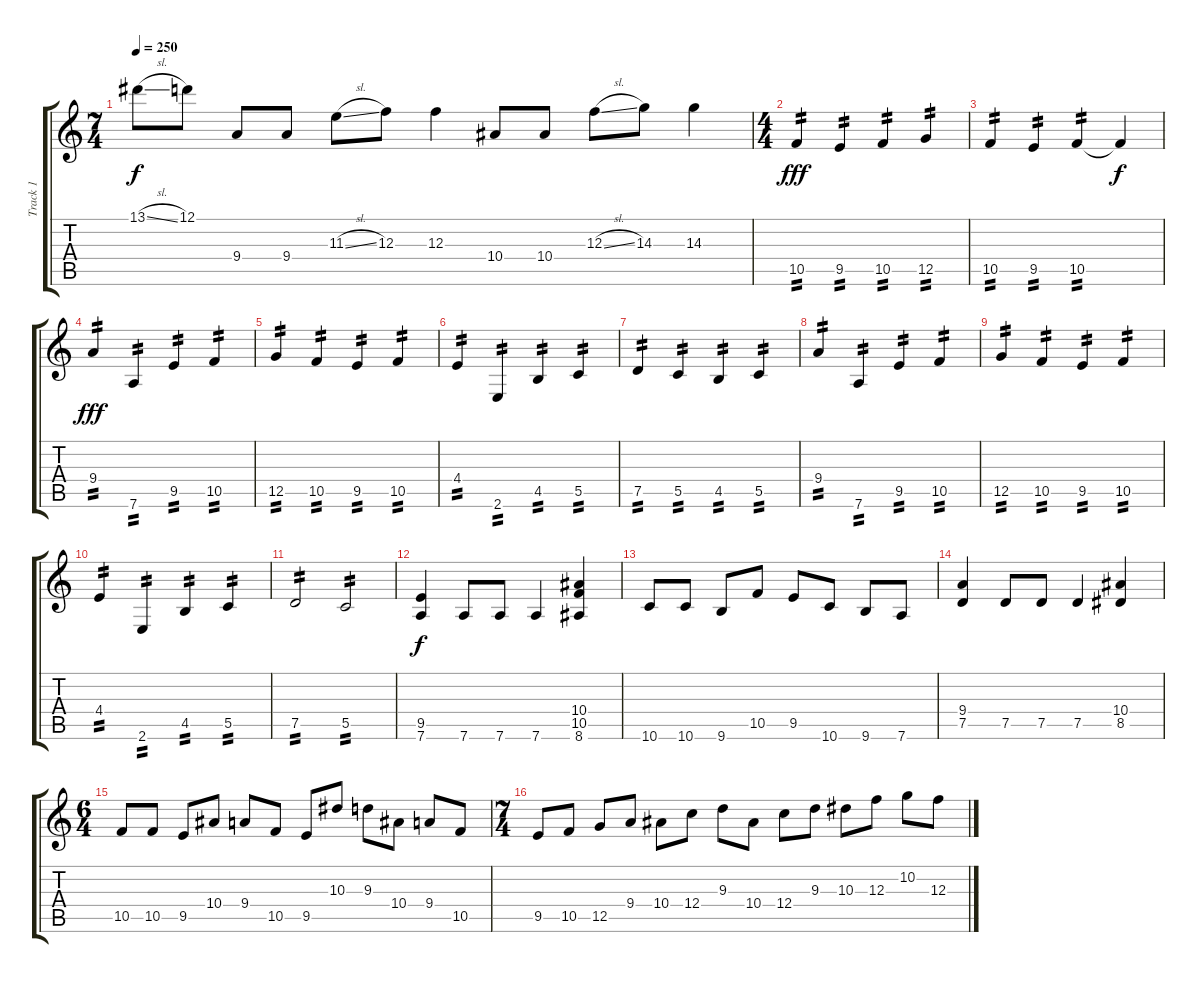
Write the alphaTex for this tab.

\track ("Track 1" "Track 1") {instrument distortionguitar}
\staff {score tabs}
\tuning (D4 A3 F3 C3 G2 D2) {hide}
\ts (7 4)
\tempo 250
\clef g2
\ks c
13.1{sl}.8{dy f} 12.1.8 9.4.8 9.4.8 11.3{sl}.8 12.3.8 12.3.4 10.4.8 10.4.8 12.3{sl}.8 14.3.8 14.3.4 |
\ts (4 4)
10.5.4{tp 2 dy fff} 9.5.4{tp 2} 10.5.4{tp 2} 12.5.4{tp 2} |
10.5.4{tp 2} 9.5.4{tp 2} 10.5.4{tp 2} 10.5{t}.4{dy f} |
9.4.4{tp 2 dy fff} 7.6.4{tp 2} 9.5.4{tp 2} 10.5.4{tp 2} |
12.5.4{tp 2} 10.5.4{tp 2} 9.5.4{tp 2} 10.5.4{tp 2} |
4.4.4{tp 2} 2.6.4{tp 2} 4.5.4{tp 2} 5.5.4{tp 2} |
7.5.4{tp 2} 5.5.4{tp 2} 4.5.4{tp 2} 5.5.4{tp 2} |
9.4.4{tp 2} 7.6.4{tp 2} 9.5.4{tp 2} 10.5.4{tp 2} |
12.5.4{tp 2} 10.5.4{tp 2} 9.5.4{tp 2} 10.5.4{tp 2} |
4.4.4{tp 2} 2.6.4{tp 2} 4.5.4{tp 2} 5.5.4{tp 2} |
7.5.2{tp 2} 5.5.2{tp 2} |
(9.5 7.6).4{dy f} 7.6.8 7.6.8 7.6.4 (10.4 10.5 8.6).4 |
10.6.8 10.6.8 9.6.8 10.5.8 9.5.8 10.6.8 9.6.8 7.6.8 |
(9.4 7.5).4 7.5.8 7.5.8 7.5.4 (10.4 8.5).4 |
\ts (6 4)
10.5.8 10.5.8 9.5.8 10.4.8 9.4.8 10.5.8 9.5.8 10.3.8 9.3.8 10.4.8 9.4.8 10.5.8 |
\ts (7 4)
9.5.8 10.5.8 12.5.8 9.4.8 10.4.8 12.4.8 9.3.8 10.4.8 12.4.8 9.3.8 10.3.8 12.3.8 10.2.8 12.3.8
